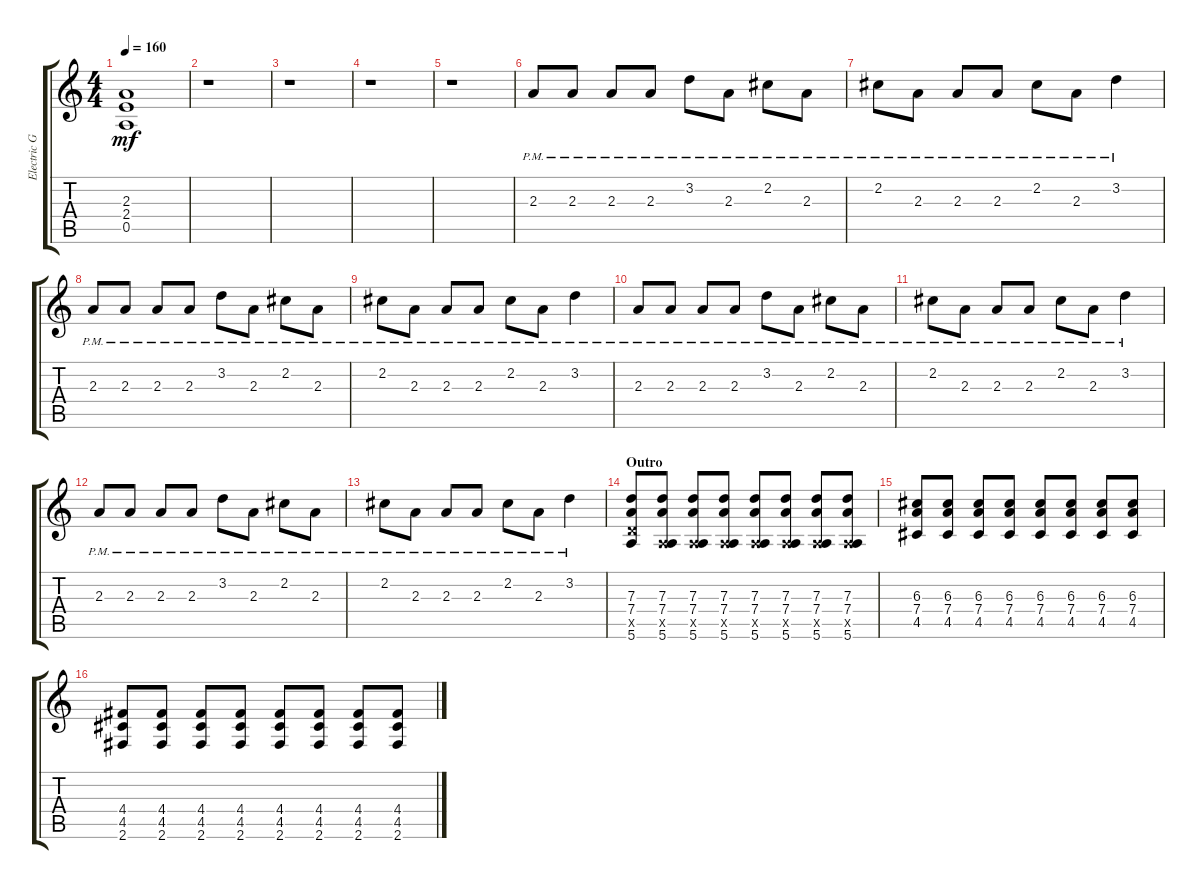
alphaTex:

\track ("Electric Guitar" "Electric G") {instrument distortionguitar}
\staff {score tabs}
\tuning (E4 B3 G3 D3 A2 E2) {hide}
\ts (4 4)
\tempo 160
\clef g2
\ks c
(2.3{t} 2.4{t} 0.5{t}).1{dy mf} |
r.1 |
r.1 |
r.1 |
r.1 |
2.3{pm}.8 2.3{pm}.8 2.3{pm}.8 2.3{pm}.8 3.2{pm}.8 2.3{pm}.8 2.2{pm}.8 2.3{pm}.8 |
2.2{pm}.8 2.3{pm}.8 2.3{pm}.8 2.3{pm}.8 2.2{pm}.8 2.3{pm}.8 3.2{pm}.4 |
2.3{pm}.8 2.3{pm}.8 2.3{pm}.8 2.3{pm}.8 3.2{pm}.8 2.3{pm}.8 2.2{pm}.8 2.3{pm}.8 |
2.2{pm}.8 2.3{pm}.8 2.3{pm}.8 2.3{pm}.8 2.2{pm}.8 2.3{pm}.8 3.2{pm}.4 |
2.3{pm}.8 2.3{pm}.8 2.3{pm}.8 2.3{pm}.8 3.2{pm}.8 2.3{pm}.8 2.2{pm}.8 2.3{pm}.8 |
2.2{pm}.8 2.3{pm}.8 2.3{pm}.8 2.3{pm}.8 2.2{pm}.8 2.3{pm}.8 3.2{pm}.4 |
2.3{pm}.8 2.3{pm}.8 2.3{pm}.8 2.3{pm}.8 3.2{pm}.8 2.3{pm}.8 2.2{pm}.8 2.3{pm}.8 |
2.2{pm}.8 2.3{pm}.8 2.3{pm}.8 2.3{pm}.8 2.2{pm}.8 2.3{pm}.8 3.2{pm}.4 |
\section ("" "Outro")
(7.3 7.4 5.5{x} 5.6).8 (7.3 7.4 0.5{x} 5.6).8 (7.3 7.4 0.5{x} 5.6).8 (7.3 7.4 0.5{x} 5.6).8 (7.3 7.4 0.5{x} 5.6).8 (7.3 7.4 0.5{x} 5.6).8 (7.3 7.4 0.5{x} 5.6).8 (7.3 7.4 0.5{x} 5.6).8 |
(6.3 7.4 4.5).8 (6.3 7.4 4.5).8 (6.3 7.4 4.5).8 (6.3 7.4 4.5).8 (6.3 7.4 4.5).8 (6.3 7.4 4.5).8 (6.3 7.4 4.5).8 (6.3 7.4 4.5).8 |
(4.4 4.5 2.6).8 (4.4 4.5 2.6).8 (4.4 4.5 2.6).8 (4.4 4.5 2.6).8 (4.4 4.5 2.6).8 (4.4 4.5 2.6).8 (4.4 4.5 2.6).8 (4.4 4.5 2.6).8
